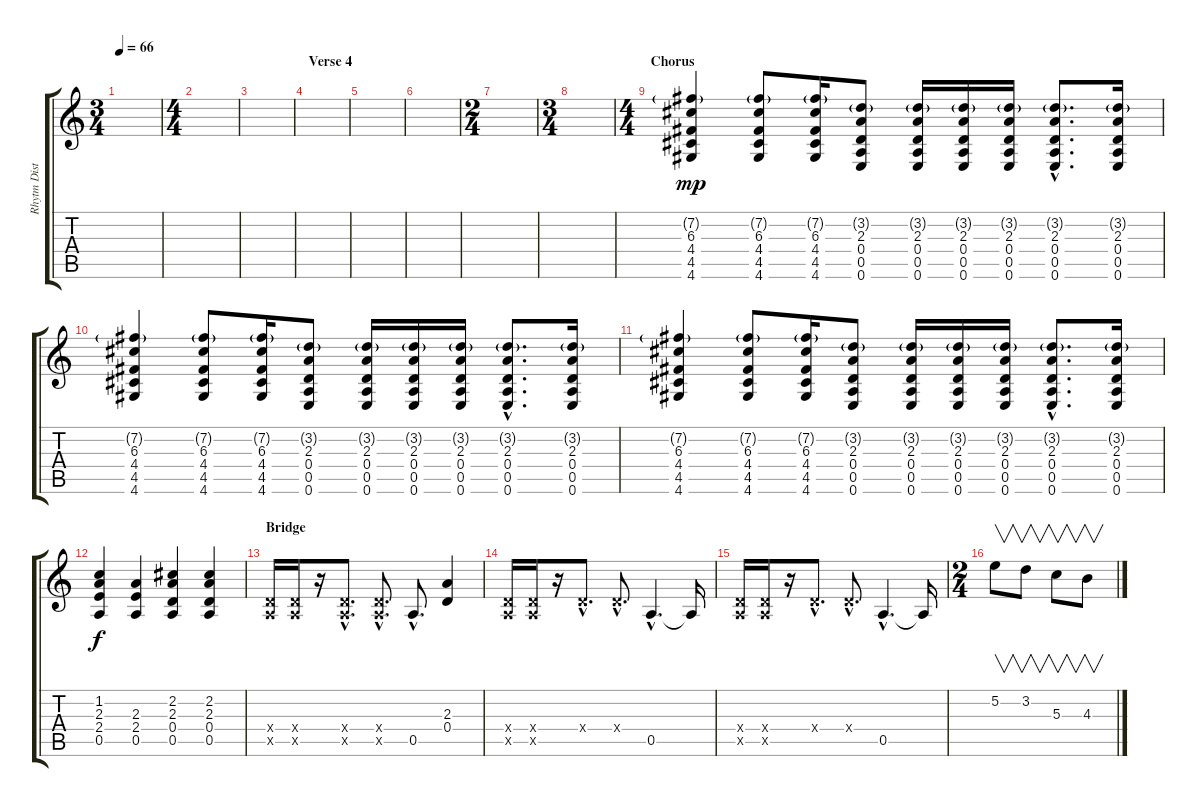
\track ("Rhytm Distortion" "Rhytm Dist") {instrument distortionguitar}
\staff {score tabs}
\tuning (E4 B3 G3 D3 A2 E2) {hide}
\ts (3 4)
\tempo 66
\clef g2
\ks c
|
\ts (4 4)
|
|
\section ("" "Verse 4")
|
|
|
\ts (2 4)
|
\ts (3 4)
|
\ts (4 4)
\section ("" "Chorus")
(7.2{g} 6.3 4.4 4.5 4.6).4{dy mp} (7.2{g} 6.3 4.4 4.5 4.6).8 (7.2{g} 6.3 4.4 4.5 4.6).16 (3.2{g} 2.3 0.4 0.5 0.6).8 (3.2{g} 2.3 0.4 0.5 0.6).16 (3.2{g} 2.3 0.4 0.5 0.6).16 (3.2{g} 2.3 0.4 0.5 0.6).16 (3.2{g hac} 2.3{hac} 0.4{hac} 0.5{hac} 0.6{hac}).8{d} (3.2{g} 2.3 0.4 0.5 0.6).16 |
(7.2{g} 6.3 4.4 4.5 4.6).4 (7.2{g} 6.3 4.4 4.5 4.6).8 (7.2{g} 6.3 4.4 4.5 4.6).16 (3.2{g} 2.3 0.4 0.5 0.6).8 (3.2{g} 2.3 0.4 0.5 0.6).16 (3.2{g} 2.3 0.4 0.5 0.6).16 (3.2{g} 2.3 0.4 0.5 0.6).16 (3.2{g hac} 2.3{hac} 0.4{hac} 0.5{hac} 0.6{hac}).8{d} (3.2{g} 2.3 0.4 0.5 0.6).16 |
(7.2{g} 6.3 4.4 4.5 4.6).4 (7.2{g} 6.3 4.4 4.5 4.6).8 (7.2{g} 6.3 4.4 4.5 4.6).16 (3.2{g} 2.3 0.4 0.5 0.6).8 (3.2{g} 2.3 0.4 0.5 0.6).16 (3.2{g} 2.3 0.4 0.5 0.6).16 (3.2{g} 2.3 0.4 0.5 0.6).16 (3.2{g hac} 2.3{hac} 0.4{hac} 0.5{hac} 0.6{hac}).8{d} (3.2{g} 2.3 0.4 0.5 0.6).16 |
(1.2 2.3 2.4 0.5).4{dy f} (2.3 2.4 0.5).4 (2.2 2.3 0.4 0.5).4 (2.2 2.3 0.4 0.5).4 |
\section ("" "Bridge")
(0.4{x} 0.5{x}).16 (0.4{x} 0.5{x}).16 r.16 (0.4{hac x} 0.5{hac x}).8{d} (0.4{hac x} 0.5{hac x}).8{d} 0.5{hac}.8{d} (2.3 0.4).4 |
(0.4{x} 0.5{x}).16 (0.4{x} 0.5{x}).16 r.16 0.4{hac x}.8{d} 0.4{hac x}.8{d} 0.5{hac}.4{d} 0.5{t}.16 |
(0.4{x} 0.5{x}).16 (0.4{x} 0.5{x}).16 r.16 0.4{hac x}.8{d} 0.4{hac x}.8{d} 0.5{hac}.4{d} 0.5{t}.16 |
\ts (2 4)
5.2.8{v} 3.2.8{v} 5.3.8{v} 4.3.8{v}
